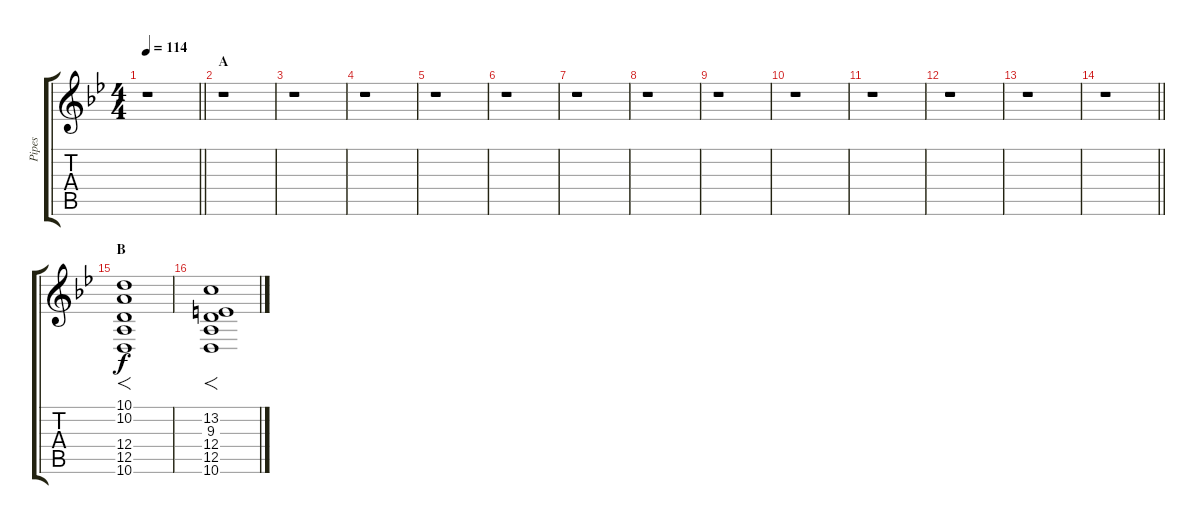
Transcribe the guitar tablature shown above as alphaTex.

\track ("Pipes" "Pipes") {instrument shakuhachi}
\staff {score tabs}
\tuning (E4 B3 G3 D3 A2 E2) {hide}
\ts (4 4)
\tempo 114
\clef g2
\barLineRight lightlight
\ks gminor
r.1{dy mp} |
\section ("" "A")
r.1 |
r.1 |
r.1 |
r.1 |
r.1 |
r.1 |
r.1 |
r.1 |
r.1 |
r.1 |
r.1 |
r.1 |
\barLineRight lightlight
r.1 |
\section ("" "B")
(10.1 10.2 12.4 12.5 10.6).1{f dy f} |
(13.2 9.3 12.4 12.5 10.6).1{f}
